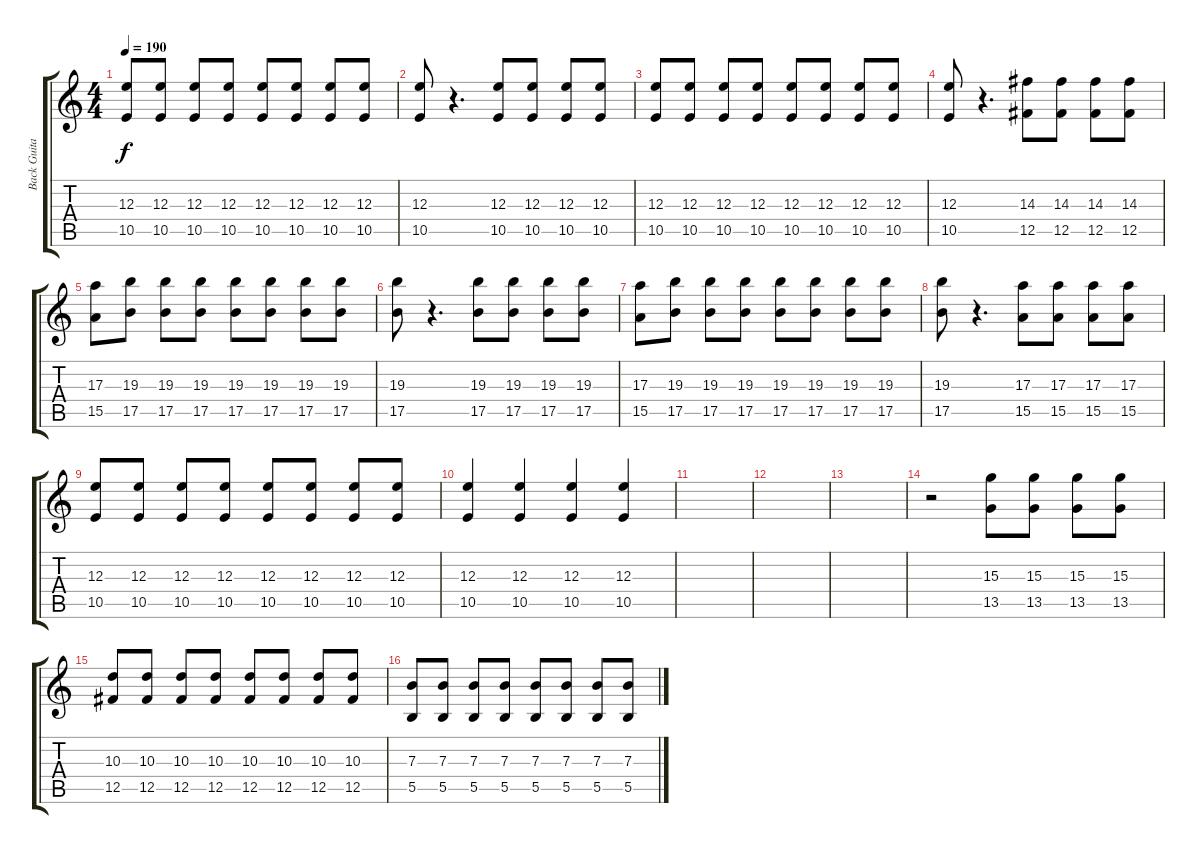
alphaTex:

\track ("Back Guitar" "Back Guita") {instrument distortionguitar}
\staff {score tabs}
\tuning (Db4 Ab3 E3 B2 Gb2 B1) {hide}
\ts (4 4)
\tempo 190
\clef g2
\ks c
(12.3 10.5).8{dy f} (12.3 10.5).8 (12.3 10.5).8 (12.3 10.5).8 (12.3 10.5).8 (12.3 10.5).8 (12.3 10.5).8 (12.3 10.5).8 |
(12.3 10.5).8 r.4{d} (12.3 10.5).8 (12.3 10.5).8 (12.3 10.5).8 (12.3 10.5).8 |
(12.3 10.5).8 (12.3 10.5).8 (12.3 10.5).8 (12.3 10.5).8 (12.3 10.5).8 (12.3 10.5).8 (12.3 10.5).8 (12.3 10.5).8 |
(12.3 10.5).8 r.4{d} (14.3 12.5).8 (14.3 12.5).8 (14.3 12.5).8 (14.3 12.5).8 |
(17.3 15.5).8 (19.3 17.5).8 (19.3 17.5).8 (19.3 17.5).8 (19.3 17.5).8 (19.3 17.5).8 (19.3 17.5).8 (19.3 17.5).8 |
(19.3 17.5).8 r.4{d} (19.3 17.5).8 (19.3 17.5).8 (19.3 17.5).8 (19.3 17.5).8 |
(17.3 15.5).8 (19.3 17.5).8 (19.3 17.5).8 (19.3 17.5).8 (19.3 17.5).8 (19.3 17.5).8 (19.3 17.5).8 (19.3 17.5).8 |
(19.3 17.5).8 r.4{d} (17.3 15.5).8 (17.3 15.5).8 (17.3 15.5).8 (17.3 15.5).8 |
(12.3 10.5).8 (12.3 10.5).8 (12.3 10.5).8 (12.3 10.5).8 (12.3 10.5).8 (12.3 10.5).8 (12.3 10.5).8 (12.3 10.5).8 |
(12.3 10.5).4 (12.3 10.5).4 (12.3 10.5).4 (12.3 10.5).4 |
|
|
|
r.2 (15.3 13.5).8 (15.3 13.5).8 (15.3 13.5).8 (15.3 13.5).8 |
(10.3 12.5).8 (10.3 12.5).8 (10.3 12.5).8 (10.3 12.5).8 (10.3 12.5).8 (10.3 12.5).8 (10.3 12.5).8 (10.3 12.5).8 |
(7.3 5.5).8 (7.3 5.5).8 (7.3 5.5).8 (7.3 5.5).8 (7.3 5.5).8 (7.3 5.5).8 (7.3 5.5).8 (7.3 5.5).8
